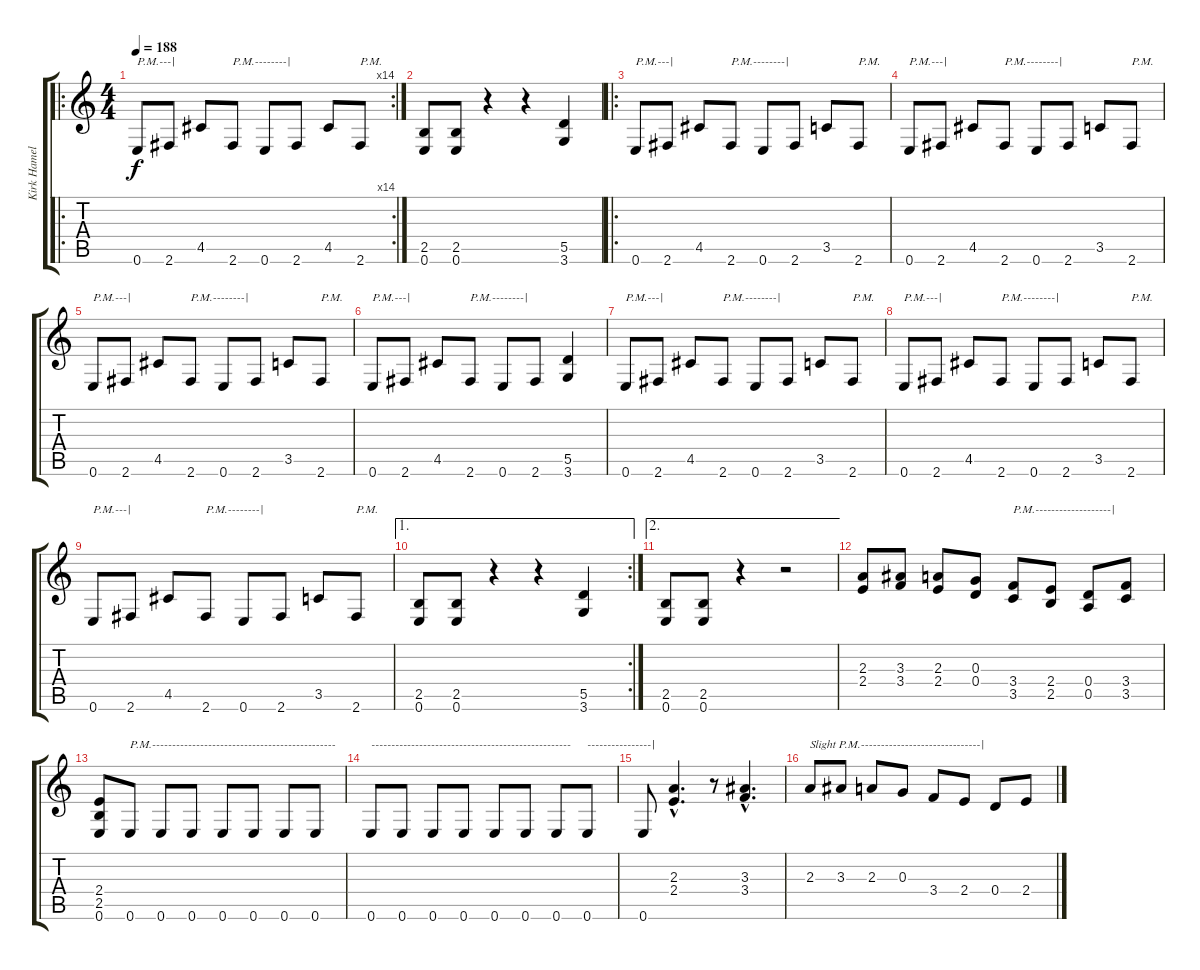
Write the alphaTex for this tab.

\track ("Kirk Hamelt (Gitar 1)" "Kirk Hamel") {instrument distortionguitar}
\staff {score tabs}
\tuning (E4 B3 G3 D3 A2 E2) {hide}
\ro
\rc 14
\ts (4 4)
\tempo 188
\clef g2
\ks c
0.6.8{txt "P.M.---|" dy f instrument electricguitarmuted} 2.6.8 4.5.8{instrument distortionguitar} 2.6.8{txt "P.M.--------|" instrument electricguitarmuted} 0.6.8 2.6.8 4.5.8{instrument distortionguitar} 2.6.8{txt "P.M." instrument electricguitarmuted} |
(2.5 0.6).8{instrument distortionguitar} (2.5 0.6).8 r.4 r.4 (5.5 3.6).4 |
\ro
0.6.8{txt "P.M.---|" instrument electricguitarmuted} 2.6.8 4.5.8{instrument distortionguitar} 2.6.8{txt "P.M.--------|" instrument electricguitarmuted} 0.6.8 2.6.8 3.5.8{instrument distortionguitar} 2.6.8{txt "P.M." instrument electricguitarmuted} |
0.6.8{txt "P.M.---|" instrument electricguitarmuted} 2.6.8 4.5.8{instrument distortionguitar} 2.6.8{txt "P.M.--------|" instrument electricguitarmuted} 0.6.8 2.6.8 3.5.8{instrument distortionguitar} 2.6.8{txt "P.M." instrument electricguitarmuted} |
0.6.8{txt "P.M.---|" instrument electricguitarmuted} 2.6.8 4.5.8{instrument distortionguitar} 2.6.8{txt "P.M.--------|" instrument electricguitarmuted} 0.6.8 2.6.8 3.5.8{instrument distortionguitar} 2.6.8{txt "P.M." instrument electricguitarmuted} |
0.6.8{txt "P.M.---|" instrument electricguitarmuted} 2.6.8 4.5.8{instrument distortionguitar} 2.6.8{txt "P.M.--------|" instrument electricguitarmuted} 0.6.8 2.6.8 (5.5 3.6).4{instrument distortionguitar} |
0.6.8{txt "P.M.---|" instrument electricguitarmuted} 2.6.8 4.5.8{instrument distortionguitar} 2.6.8{txt "P.M.--------|" instrument electricguitarmuted} 0.6.8 2.6.8 3.5.8{instrument distortionguitar} 2.6.8{txt "P.M." instrument electricguitarmuted} |
0.6.8{txt "P.M.---|" instrument electricguitarmuted} 2.6.8 4.5.8{instrument distortionguitar} 2.6.8{txt "P.M.--------|" instrument electricguitarmuted} 0.6.8 2.6.8 3.5.8{instrument distortionguitar} 2.6.8{txt "P.M." instrument electricguitarmuted} |
0.6.8{txt "P.M.---|" instrument electricguitarmuted} 2.6.8 4.5.8{instrument distortionguitar} 2.6.8{txt "P.M.--------|" instrument electricguitarmuted} 0.6.8 2.6.8 3.5.8{instrument distortionguitar} 2.6.8{txt "P.M." instrument electricguitarmuted} |
\ae 1
\rc 2
(2.5 0.6).8{instrument distortionguitar} (2.5 0.6).8 r.4 r.4 (5.5 3.6).4 |
\ae 2
(2.5 0.6).8{instrument distortionguitar} (2.5 0.6).8 r.4 r.2 |
(2.3 2.4).8 (3.3 3.4).8 (2.3 2.4).8 (0.3 0.4).8 (3.4 3.5).8{txt "P.M.-------------------|" instrument electricguitarmuted} (2.4 2.5).8 (0.4 0.5).8 (3.4 3.5).8 |
(2.4 2.5 0.6).8{instrument distortionguitar} 0.6.8{txt "P.M.----------------------------------------------" instrument electricguitarmuted} 0.6.8 0.6.8 0.6.8 0.6.8 0.6.8 0.6.8 |
0.6.8{txt "--------------------------------------------------"} 0.6.8 0.6.8 0.6.8 0.6.8 0.6.8 0.6.8 0.6.8{txt "----------------|"} |
0.6.8 (2.3{hac} 2.4{hac}).4{d instrument distortionguitar} r.8 (3.3{hac} 3.4{hac}).4{d} |
2.3.8{txt "Slight P.M.------------------------------|"} 3.3.8 2.3.8 0.3.8 3.4.8 2.4.8 0.4.8 2.4.8
